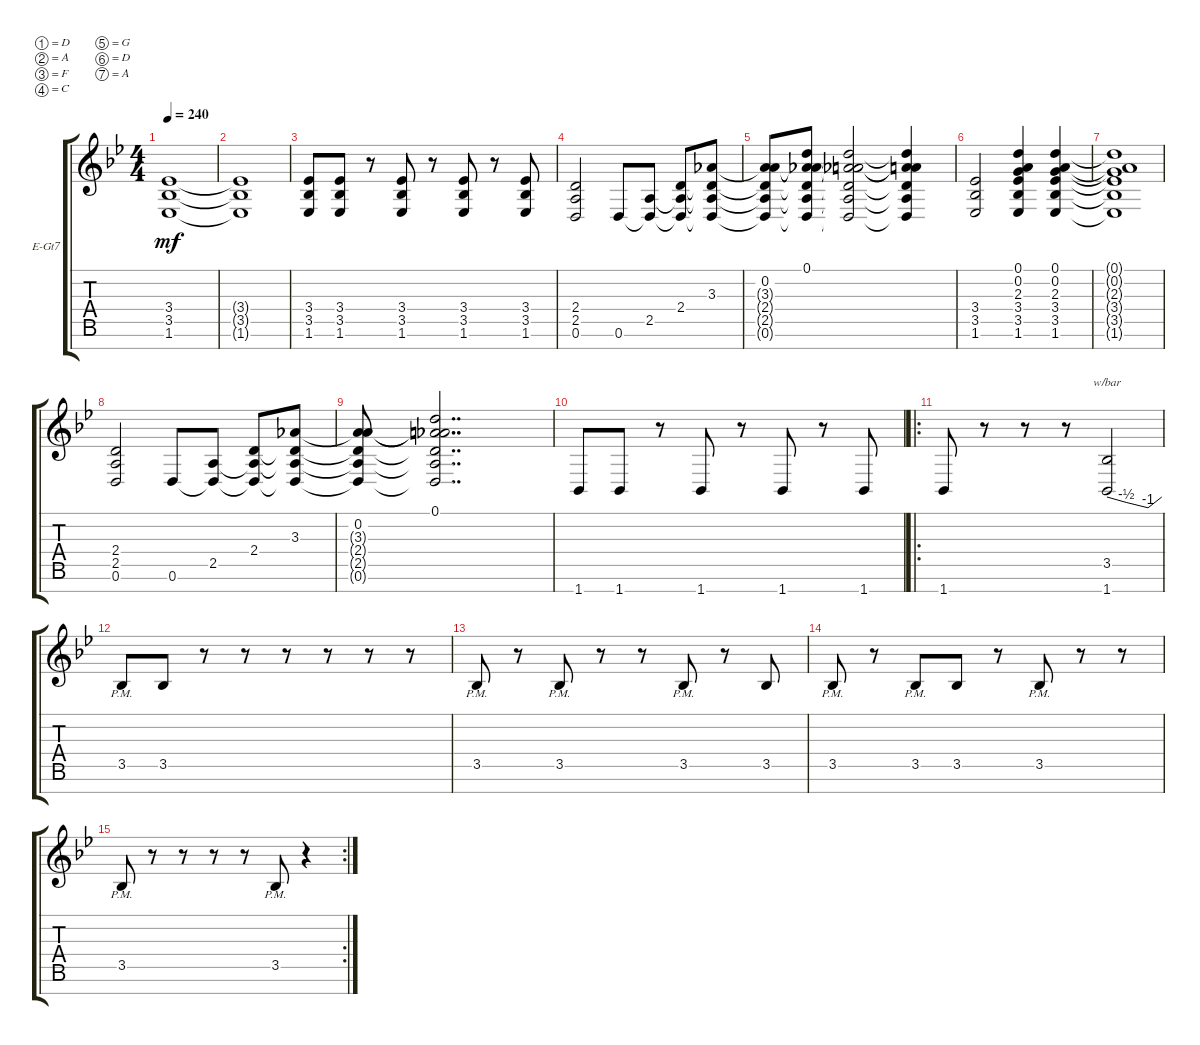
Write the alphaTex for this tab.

\defaultSystemsLayout 4
\bracketExtendMode groupsimilarinstruments
\firstSystemTrackNameOrientation horizontal
\otherSystemsTrackNameOrientation horizontal
\track ("Electric Guitar" "E-Gt7") {instrument distortionguitar}
\staff {score tabs}
\tuning (D4 A3 F3 C3 G2 D2 A1)
\ts (4 4)
\tempo 240
\clef g2
\scale
0.333333
\ks bb
(1.6{acc forcenatural} 3.5{acc forcenatural} 3.4{acc forcenatural}).1{dy mf instrument distortionguitar beam Up} |
\scale
0.333333 (1.6{t acc forcenatural} 3.4{t acc forcenatural} 3.5{t acc forcenatural}).1{beam Up} |
\scale
0.333333 (1.6{acc forcenatural} 3.5{acc forcenatural} 3.4{acc forcenatural}).8{beam Up} (1.6{acc forcenatural} 3.5{acc forcenatural} 3.4{acc forcenatural}).8{beam Up} r.8{beam Up} (1.6{acc forcenatural} 3.5{acc forcenatural} 3.4{acc forcenatural}).8{beam Up} r.8{beam Up} (1.6{acc forcenatural} 3.5{acc forcenatural} 3.4{acc forcenatural}).8{beam Up} r.8{beam Up} (1.6{acc forcenatural} 3.5{acc forcenatural} 3.4{acc forcenatural}).8{beam Up} |
\scale
0.333333 (0.6{acc forcenatural} 2.5{acc forcenatural} 2.4{acc forcenatural}).2{beam Up} 0.6{acc forcenatural}.8{beam Up} (2.5{acc forcenatural} 0.6{t acc forcenatural}).8{beam Up} (2.4{acc forcenatural} 2.5{t acc forcenatural} 0.6{t acc forcenatural}).8{beam Up} (3.3{acc b} 2.4{t acc forcenatural} 2.5{t acc forcenatural} 0.6{t acc forcenatural}).8{beam Up} |
\scale
0.333333 (0.2{acc forcenatural} 3.3{t acc b} 2.4{t acc forcenatural} 2.5{t acc forcenatural} 0.6{t acc forcenatural}).8{beam Up} (0.1{acc forcenatural} 0.2{t acc forcenatural} 3.3{t acc b} 2.4{t acc forcenatural} 2.5{t acc forcenatural} 0.6{t acc forcenatural}).8{beam Up} (0.1{t acc forcenatural} 0.2{t acc forcenatural} 3.3{t acc b} 2.4{t acc forcenatural} 2.5{t acc forcenatural} 0.6{t acc forcenatural}).2{beam Up} (0.6{t acc forcenatural} 2.5{t acc forcenatural} 2.4{t acc forcenatural} 3.3{t acc b} 0.2{t acc forcenatural} 0.1{t acc forcenatural}).4{beam Up} |
\scale
0.333333 (1.6{acc forcenatural} 3.5{acc forcenatural} 3.4{acc forcenatural}).2{beam Up} (1.6{acc forcenatural} 3.5{acc forcenatural} 3.4{acc forcenatural} 2.3{acc forcenatural} 0.2{acc forcenatural} 0.1{acc forcenatural}).4{beam Up} (1.6{acc forcenatural} 3.5{acc forcenatural} 3.4{acc forcenatural} 2.3{acc forcenatural} 0.2{acc forcenatural} 0.1{acc forcenatural}).4{beam Up} |
\scale
0.333333 (1.6{t acc forcenatural} 3.5{t acc forcenatural} 3.4{t acc forcenatural} 2.3{t acc forcenatural} 0.2{t acc forcenatural} 0.1{t acc forcenatural}).1{beam Up} |
\scale
0.333333 (0.6{acc forcenatural} 2.5{acc forcenatural} 2.4{acc forcenatural}).2{beam Up} 0.6{acc forcenatural}.8{beam Up} (2.5{acc forcenatural} 0.6{t acc forcenatural}).8{beam Up} (2.4{acc forcenatural} 2.5{t acc forcenatural} 0.6{t acc forcenatural}).8{beam Up} (3.3{acc b} 2.4{t acc forcenatural} 2.5{t acc forcenatural} 0.6{t acc forcenatural}).8{beam Up} |
\scale
0.333333 (0.2{acc forcenatural} 0.6{t acc forcenatural} 2.5{t acc forcenatural} 2.4{t acc forcenatural} 3.3{t acc b}).8{beam Up} (0.1{acc forcenatural} 0.6{t acc forcenatural} 2.5{t acc forcenatural} 2.4{t acc forcenatural} 3.3{t acc b} 0.2{t acc forcenatural}).2{dd beam Up} |
\scale
0.333333 1.7{acc forcenatural}.8{beam Up} 1.7{acc forcenatural}.8{beam Up} r.8{beam Up} 1.7{acc forcenatural}.8{beam Up} r.8{beam Up} 1.7{acc forcenatural}.8{beam Up} r.8{beam Up} 1.7{acc forcenatural}.8{beam Up} |
\ro
\scale
0.374359 1.7{acc forcenatural}.8{beam Up} r.8{beam Up} r.8{beam Up} r.8{beam Up} (1.7{acc forcenatural} 3.5{acc forcenatural}).2{tbe (custom default 0 0 21 -2 21 -2 45 -4 0 0 60 0) beam Up} |
\scale
0.312821 3.5{pm acc forcenatural}.8{beam Up} 3.5{acc forcenatural}.8{beam Up} r.8{beam Up} r.8{beam Up} r.8{beam Up} r.8{beam Up} r.8{beam Up} r.8{beam Up} |
\scale
0.312821 3.5{pm acc forcenatural}.8{beam Up} r.8{beam Up} 3.5{pm acc forcenatural}.8{beam Up} r.8{beam Up} r.8{beam Up} 3.5{pm acc forcenatural}.8{beam Up} r.8{beam Up} 3.5{acc forcenatural}.8{beam Up} |
\scale
0.322751 3.5{pm acc forcenatural}.8{beam Up} r.8{beam Up} 3.5{pm acc forcenatural}.8{beam Up} 3.5{acc forcenatural}.8{beam Up} r.8{beam Up} 3.5{pm acc forcenatural}.8{beam Up} r.8{beam Up} r.8{beam Up} |
\rc 2
\scale
0.354497 3.5{pm acc forcenatural}.8{beam Up} r.8{beam Up} r.8{beam Up} r.8{beam Up} r.8{beam Up} 3.5{pm acc forcenatural}.8{beam Up} r.4{beam Up}
